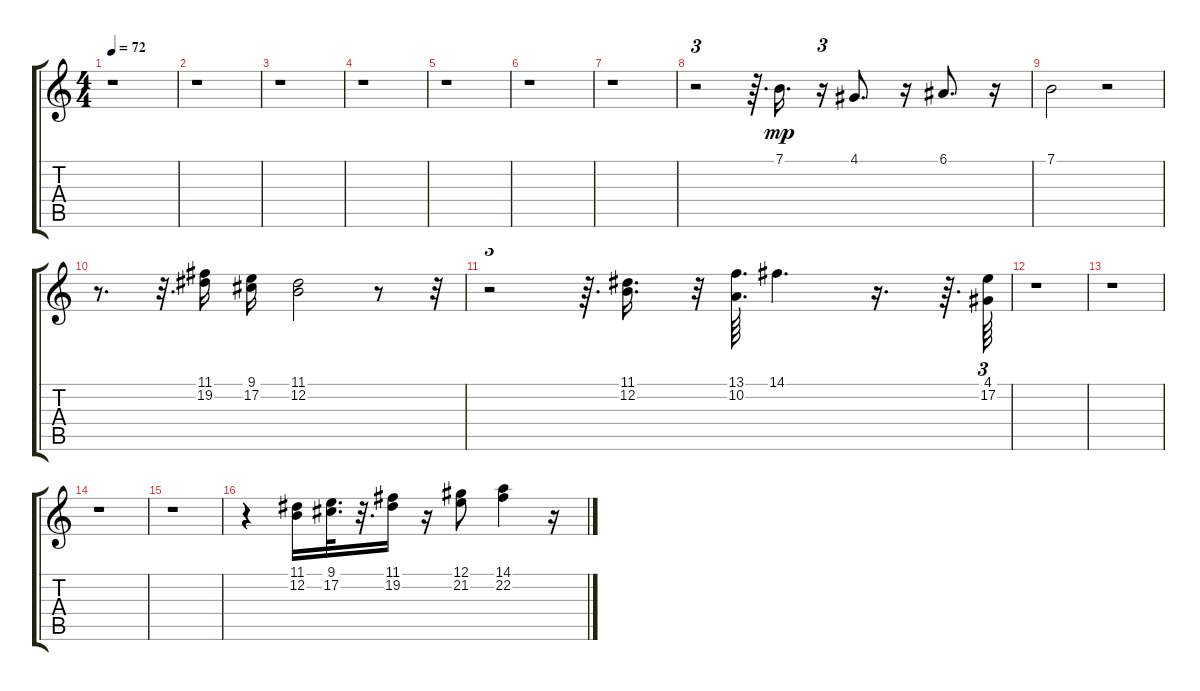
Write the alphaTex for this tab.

\track "" {instrument flute}
\staff {score tabs}
\tuning (E4 B3 G3 D3 A2 E2) {hide}
\ts (4 4)
\tempo 72
\clef g2
\ks c
r.1{dy mp} |
r.1 |
r.1 |
r.1 |
r.1 |
r.1 |
r.1 |
r.2{tu (3 2)} r.64{d} 7.1.16{d} r.16{tu (3 2)} 4.1.8{d} r.16 6.1.8{d} r.16 |
7.1.2 r.2 |
r.8{d} r.32{d} (11.1 19.2).16 (9.1 17.2).16 (11.1 12.2).2 r.8 r.32{tu (3 2)} |
r.2{tu (3 2)} r.64{d} (11.1 12.2).16{d} r.32{tu (3 2)} (13.1 10.2).64{d} 14.1.4{d} r.16{d} r.64{d} (4.1 17.2).64{tu (3 2)} |
r.1 |
r.1 |
r.1 |
r.1 |
r.4 (11.1 12.2).16 (9.1 17.2).32{d} r.32{d} (11.1 19.2).16 r.16 (12.1 21.2).8 (14.1 22.2).4 r.16
